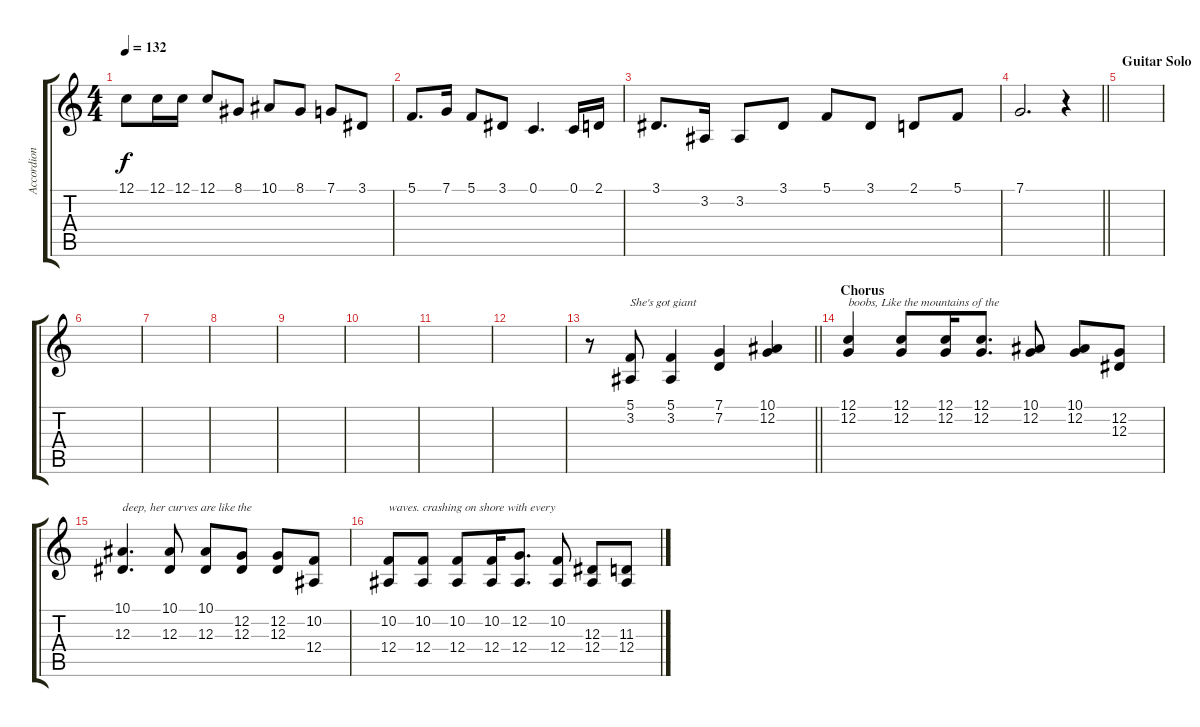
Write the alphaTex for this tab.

\track ("Accordion" "Accordion") {instrument accordion}
\staff {score tabs}
\tuning (C4 G3 Eb3 Bb2 F2 C2) {hide}
\ts (4 4)
\tempo 132
\clef g2
\ks c
12.1.8{dy f} 12.1.16 12.1.16 12.1.8 8.1.8 10.1.8 8.1.8 7.1.8 3.1.8 |
5.1.8{d} 7.1.16 5.1.8 3.1.8 0.1.4{d} 0.1.16 2.1.16 |
3.1.8{d} 3.2.16 3.2.8 3.1.8 5.1.8 3.1.8 2.1.8 5.1.8 |
\barLineRight lightlight
7.1.2{d} r.4 |
\section ("" "Guitar Solo")
|
|
|
|
|
|
|
|
\barLineRight lightlight
r.8 (5.1 3.2).8{txt "She's got giant"} (5.1 3.2).4 (7.1 7.2).4 (10.1 12.2).4 |
\section ("" "Chorus")
(12.1 12.2).4{txt "boobs, Like the mountains of the"} (12.1 12.2).8 (12.1 12.2).16 (12.1 12.2).8{d} (10.1 12.2).8 (10.1 12.2).8 (12.2 12.3).8 |
(10.1 12.3).4{d txt "deep, her curves are like the"} (10.1 12.3).8 (10.1 12.3).8 (12.2 12.3).8 (12.2 12.3).8 (10.2 12.4).8 |
(10.2 12.4).8{txt "waves. crashing on shore with every"} (10.2 12.4).8 (10.2 12.4).8 (10.2 12.4).16 (12.2 12.4).8{d} (10.2 12.4).8 (12.3 12.4).8 (11.3 12.4).8
